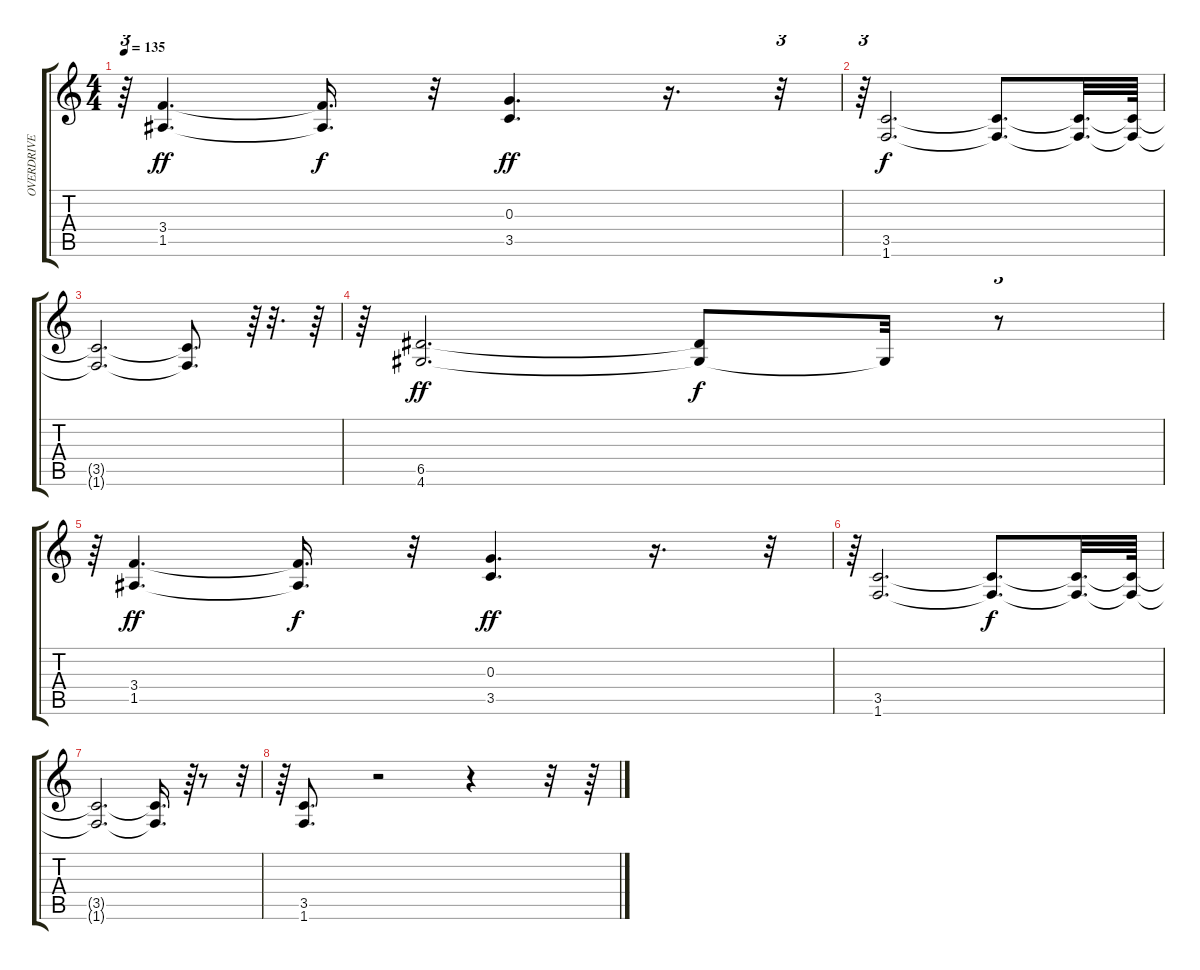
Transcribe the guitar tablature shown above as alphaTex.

\track ("OVERDRIVE" "OVERDRIVE") {instrument overdrivenguitar}
\staff {score tabs}
\tuning (E4 B3 G3 D3 A2 E2) {hide}
\ts (4 4)
\tempo 135
\clef g2
\ks c
r.64{tu (3 2) dy f} (3.4 1.5).4{d dy ff} (3.4{t} 1.5{t}).16{d dy f} r.32 (0.3 3.5).4{d dy ff} r.16{d} r.32{tu (3 2)} |
r.64{tu (3 2)} (3.5 1.6).2{d dy f} (3.5{t} 1.6{t}).8{d} (3.5{t} 1.6{t}).32{d} (3.5{t} 1.6{t}).64 |
(3.5{t} 1.6{t}).2{d} (3.5{t} 1.6{t}).8{d} r.64{tu (3 2)} r.32{d} r.64 |
r.64{tu (3 2)} (6.5 4.6).2{d dy ff} (6.5{t} 4.6{t}).8{dy f} 4.6{t}.32 r.8{tu (3 2)} |
r.64{tu (3 2)} (3.4 1.5).4{d dy ff} (3.4{t} 1.5{t}).16{d dy f} r.32 (0.3 3.5).4{d dy ff} r.16{d} r.32{tu (3 2)} |
r.64{tu (3 2)} (3.5 1.6).2{d} (3.5{t} 1.6{t}).8{d dy f} (3.5{t} 1.6{t}).32{d} (3.5{t} 1.6{t}).64 |
(3.5{t} 1.6{t}).2{d} (3.5{t} 1.6{t}).16{d} r.64{tu (3 2)} r.8 r.32{tu (3 2)} |
r.64{tu (3 2)} (3.5 1.6).8{d} r.2 r.4 r.32 r.64
